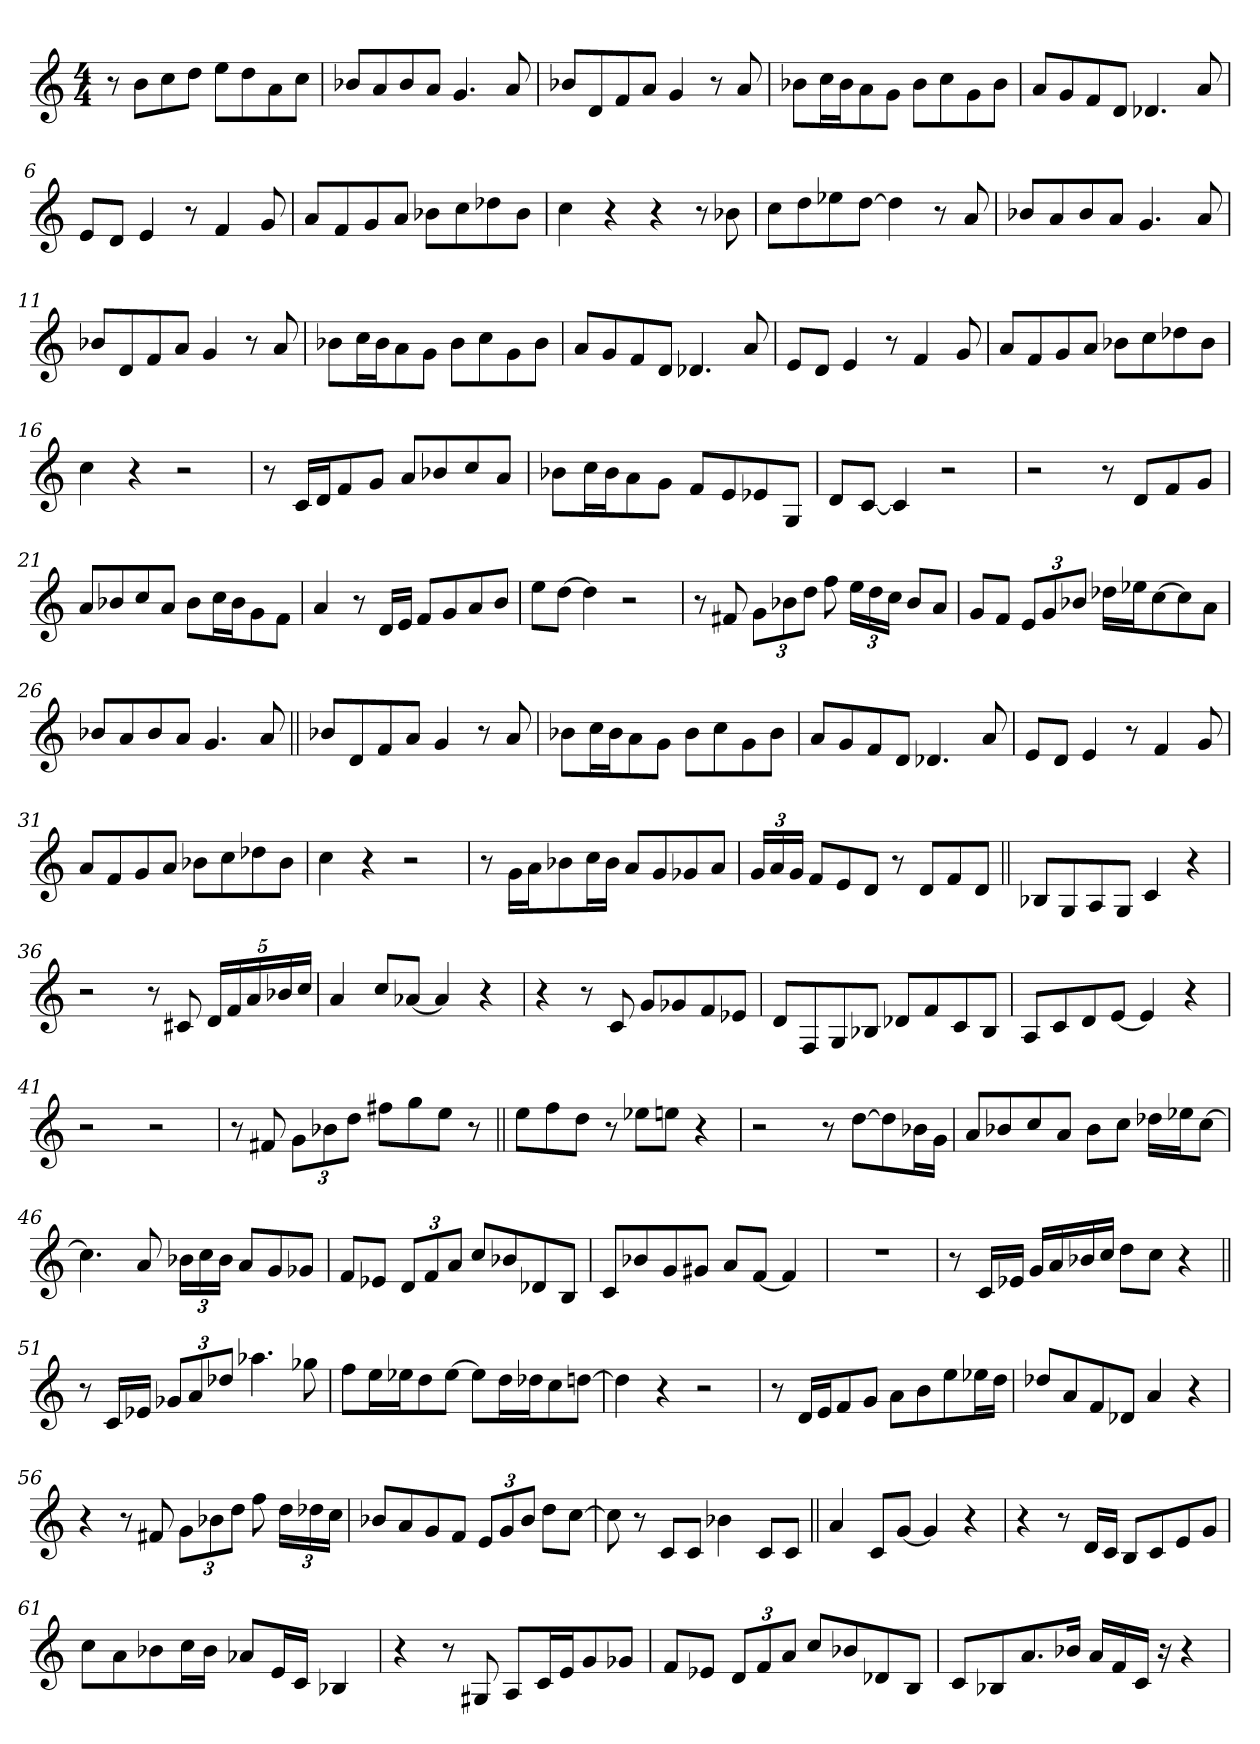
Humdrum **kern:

**kern
*part1
*staff1
*clefG2
*k[]
*M4/4
=1
8r
8b\L
8cc\
8dd\J
8ee\L
8dd\
8a\
8cc\J
=2
8b-X/L
8a/
8b-/
8a/J
4.g/
8a/
=3
8b-X/L
8d/
8f/
8a/J
4g/
8r
8a/
=4
8b-X\L
16cc\L
16b-\J
8a\
8g\J
8b-\L
8cc\
8g\
8b-\J
=5
8a/L
8g/
8f/
8d/J
4.d-X/
8a/
=6
8e/L
8d/J
4e/
8r
4f/
8g/
=7
8a/L
8f/
8g/
8a/J
8b-X\L
8cc\
8dd-X\
8b-\J
=8
4cc\
4r
4r
8r
8b-X\
=9
8cc\L
8dd\
8ee-X\
[8dd\J
4dd\]
8r
8a/
=10
8b-X/L
8a/
8b-/
8a/J
4.g/
8a/
=11
8b-X/L
8d/
8f/
8a/J
4g/
8r
8a/
=12
8b-X\L
16cc\L
16b-\J
8a\
8g\J
8b-\L
8cc\
8g\
8b-\J
=13
8a/L
8g/
8f/
8d/J
4.d-X/
8a/
=14
8e/L
8d/J
4e/
8r
4f/
8g/
=15
8a/L
8f/
8g/
8a/J
8b-X\L
8cc\
8dd-X\
8b-\J
=16
4cc\
4r
2r
=17
8r
16c/LL
16d/J
8f/
8g/J
8a/L
8b-X/
8cc/
8a/J
=18
8b-X\L
16cc\L
16b-\J
8a\
8g\J
8f/L
8e/
8e-X/
8G/J
=19
8d/L
[8c/J
4c/]
2r
=20
2r
8r
8d/L
8f/
8g/J
=21
8a/L
8b-X/
8cc/
8a/J
8b-\L
16cc\L
16b-\J
8g\
8f\J
=22
4a/
8r
16d/LL
16e/JJ
8f/L
8g/
8a/
8b/J
=23
8ee\L
[8dd\J
4dd\]
2r
=24
8r
8f#X/
12g\L
12b-X\
12dd\J
8ff\
24ee\LL
24dd\
24cc\JJ
8b-/L
8a/J
=25
8g/L
8f/J
12e/L
12g/
12b-X/J
16dd-X\LL
16ee-X\J
[8cc\
8cc\]
8a\J
=26
8b-X/L
8a/
8b-/
8a/J
4.g/
8a/
=27||
8b-X/L
8d/
8f/
8a/J
4g/
8r
8a/
=28
8b-X\L
16cc\L
16b-\J
8a\
8g\J
8b-\L
8cc\
8g\
8b-\J
=29
8a/L
8g/
8f/
8d/J
4.d-X/
8a/
=30
8e/L
8d/J
4e/
8r
4f/
8g/
=31
8a/L
8f/
8g/
8a/J
8b-X\L
8cc\
8dd-X\
8b-\J
=32
4cc\
4r
2r
=33
8r
16g\LL
16a\J
8b-X\
16cc\L
16b-\JJ
8a/L
8g/
8g-X/
8a/J
=34
24g/LL
24a/
24g/JJ
8f/L
8e/
8d/J
8r
8d/L
8f/
8d/J
=35||
8B-X/L
8G/
8A/
8G/J
4c/
4r
=36
2r
8r
8c#X/
20d/LL
20f/
20a/
20b-X/
20cc/JJ
=37
4a/
8cc/L
[8a-X/J
4a-/]
4r
=38
4r
8r
8c/
8g/L
8g-X/
8f/
8e-X/J
=39
8d/L
8F/
8G/
8B-X/J
8d-X/L
8f/
8c/
8B-/J
=40
8A/L
8c/
8d/
[8e/J
4e/]
4r
=41
2r
2r
=42
8r
8f#X/
12g\L
12b-X\
12dd\J
8ff#X\L
8gg\
8ee\J
8r
=43||
8ee\L
8ff\
8dd\J
8r
8ee-X\L
8een\J
4r
=44
2r
8r
[8dd\L
8dd\]
16b-X\L
16g\JJ
=45
8a/L
8b-X/
8cc/
8a/J
8b-\L
8cc\J
16dd-X\LL
16ee-X\J
[8cc\J
=46
4.cc\]
8a/
24b-X\LL
24cc\
24b-\JJ
8a/L
8g/
8g-X/J
=47
8f/L
8e-X/J
12d/L
12f/
12a/J
8cc/L
8b-X/
8d-X/
8B/J
=48
8c/L
8b-X/
8g/
8g#X/J
8a/L
[8f/J
4f/]
=49
1r
=50
8r
16c/LL
16e-X/JJ
16g/LL
16a/
16b-X/
16cc/JJ
8dd\L
8cc\J
4r
=51||
8r
16c/LL
16e-X/JJ
12g-X/L
12a/
12dd-X/J
4.aa-X\
8gg-X\
=52
8ff\L
16ee\L
16ee-X\J
8dd\
[8ee-\J
8ee-\L]
16dd\L
16dd-X\J
8cc\
[8ddn\J
=53
4dd\]
4r
2r
=54
8r
16d/LL
16e/J
8f/
8g/J
8a\L
8b\
8ee\
16ee-X\L
16dd\JJ
=55
8dd-X/L
8a/
8f/
8d-X/J
4a/
4r
=56
4r
8r
8f#X/
12g\L
12b-X\
12dd\J
8ff\
24dd\LL
24dd-X\
24cc\JJ
=57
8b-X/L
8a/
8g/
8f/J
12e/L
12g/
12b-/J
8dd\L
[8cc\J
=58
8cc\]
8r
8c/L
8c/J
4b-X\
8c/L
8c/J
=59||
4a/
8c/L
[8g/J
4g/]
4r
=60
4r
8r
16d/LL
16c/JJ
8B/L
8c/
8e/
8g/J
=61
8cc\L
8a\
8b-X\
16cc\L
16b-\JJ
8a-X/L
16e/L
16c/JJ
4B-X/
=62
4r
8r
8G#X/
8A/L
16c/L
16e/J
8g/
8g-X/J
=63
8f/L
8e-X/J
12d/L
12f/
12a/J
8cc/L
8b-X/
8d-X/
8B/J
=64
8c/L
8B-X/
8.a/
16b-X/Jk
16a/LL
16f/
16c/JJ
16r
4r
=
*-
